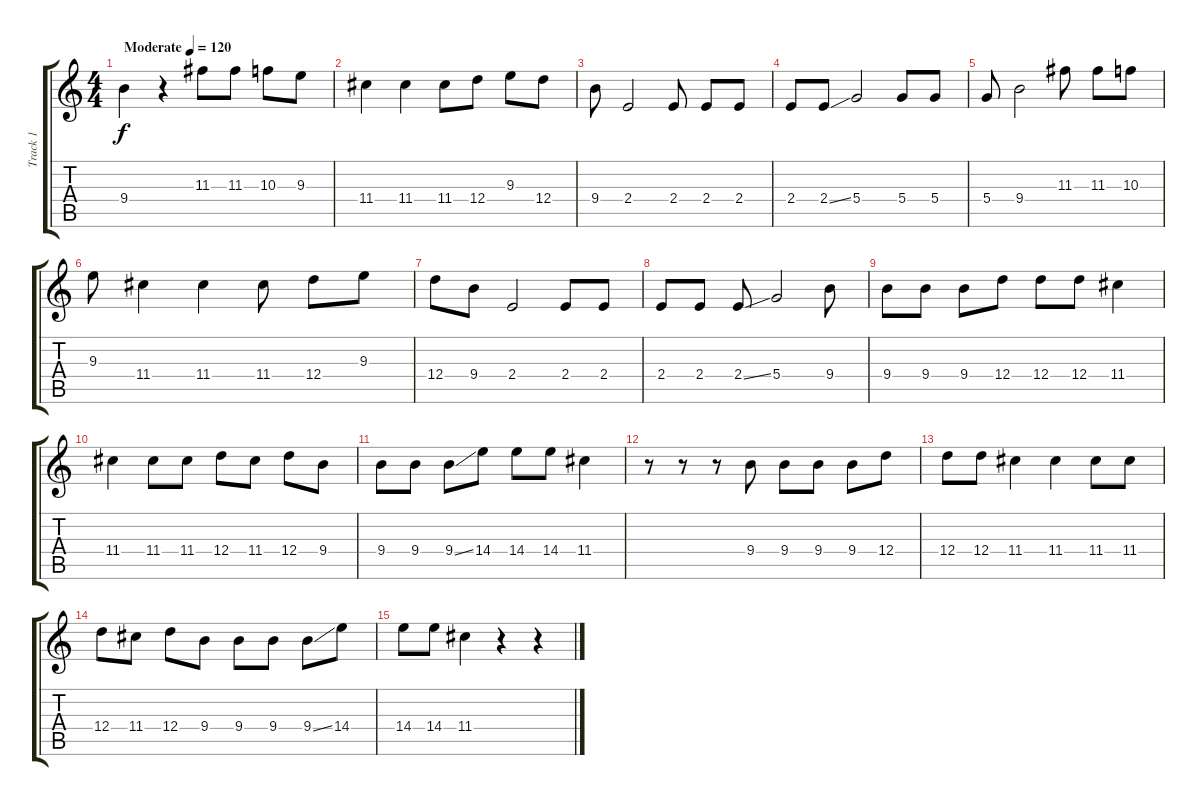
\track ("Track 1" "Track 1") {instrument acousticguitarsteel}
\staff {score tabs}
\tuning (E4 B3 G3 D3 A2 E2) {hide}
\ts (4 4)
\tempo (120 "Moderate")
\clef g2
\ks c
9.4.4{dy f instrument acousticguitarsteel} r.4 11.3.8 11.3.8 10.3.8 9.3.8 |
11.4.4 11.4.4 11.4.8 12.4.8 9.3.8 12.4.8 |
9.4.8 2.4.2 2.4.8 2.4.8 2.4.8 |
2.4.8 2.4{ss}.8 5.4.2 5.4.8 5.4.8 |
5.4.8 9.4.2 11.3.8 11.3.8 10.3.8 |
9.3.8 11.4.4 11.4.4 11.4.8 12.4.8 9.3.8 |
12.4.8 9.4.8 2.4.2 2.4.8 2.4.8 |
2.4.8 2.4.8 2.4{ss}.8 5.4.2 9.4.8 |
9.4.8 9.4.8 9.4.8 12.4.8 12.4.8 12.4.8 11.4.4 |
11.4.4 11.4.8 11.4.8 12.4.8 11.4.8 12.4.8 9.4.8 |
9.4.8 9.4.8 9.4{ss}.8 14.4.8 14.4.8 14.4.8 11.4.4 |
r.8 r.8 r.8 9.4.8 9.4.8 9.4.8 9.4.8 12.4.8 |
12.4.8 12.4.8 11.4.4 11.4.4 11.4.8 11.4.8 |
12.4.8 11.4.8 12.4.8 9.4.8 9.4.8 9.4.8 9.4{ss}.8 14.4.8 |
14.4.8 14.4.8 11.4.4 r.4 r.4
